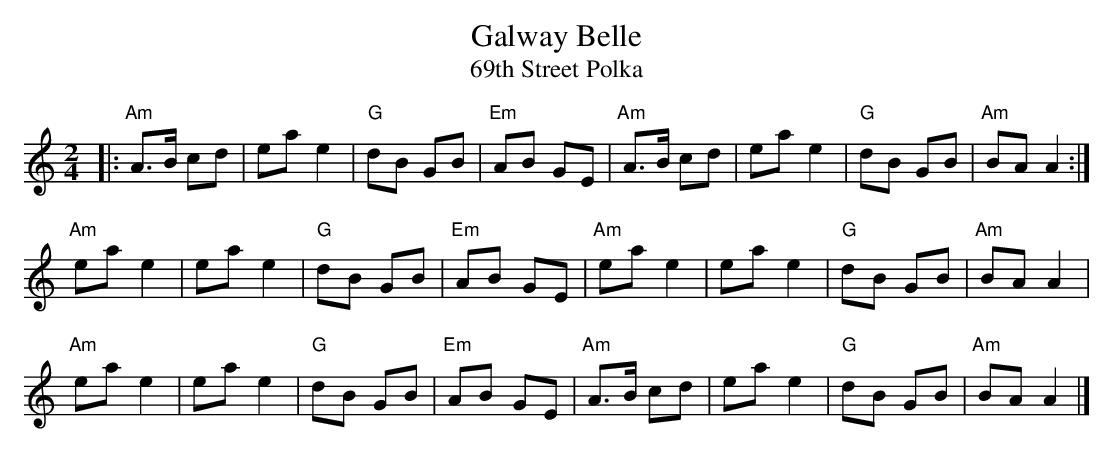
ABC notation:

X:1
T:Galway Belle
T:69th Street Polka
M:2/4
L:1/8
K: Am
|: "Am"A>B cd | ea e2 | "G"dB GB | "Em"AB GE|\
 "Am"A>B cd | ea e2 | "G"dB GB | "Am"BA A2 :|
"Am"ea e2|ea e2|"G"dB GB|"Em"AB GE|\
"Am"ea e2|ea e2|"G"dB GB| "Am"BA A2|
"Am"ea e2|ea e2|"G"dB GB|"Em"AB GE|\
"Am"A>B cd|ea e2| "G"dB GB|"Am"BA A2|]
